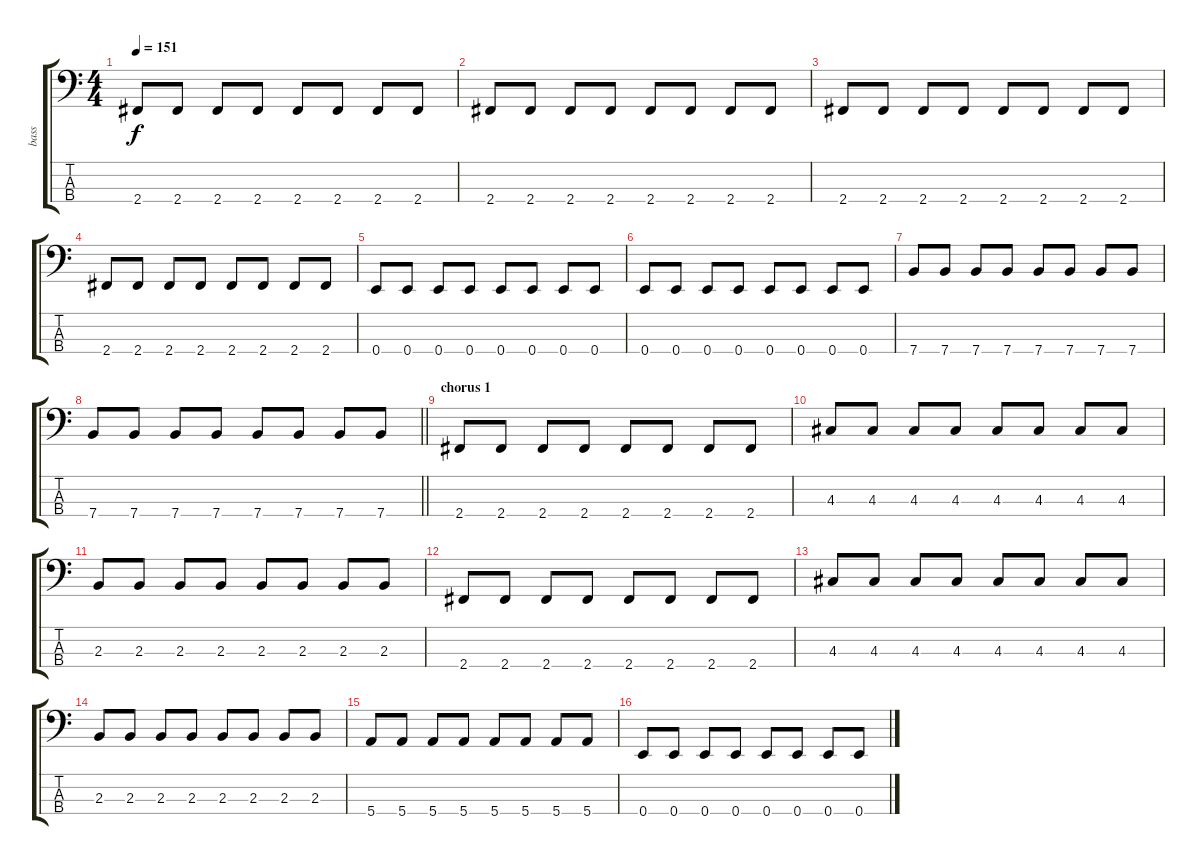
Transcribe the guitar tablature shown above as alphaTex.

\track ("bass" "bass") {instrument electricbassfinger}
\staff {score tabs}
\tuning (G2 D2 A1 E1) {hide}
\ts (4 4)
\tempo 151
\clef f4
\ks c
2.4.8{dy f} 2.4.8 2.4.8 2.4.8 2.4.8 2.4.8 2.4.8 2.4.8 |
2.4.8 2.4.8 2.4.8 2.4.8 2.4.8 2.4.8 2.4.8 2.4.8 |
2.4.8 2.4.8 2.4.8 2.4.8 2.4.8 2.4.8 2.4.8 2.4.8 |
2.4.8 2.4.8 2.4.8 2.4.8 2.4.8 2.4.8 2.4.8 2.4.8 |
0.4.8 0.4.8 0.4.8 0.4.8 0.4.8 0.4.8 0.4.8 0.4.8 |
0.4.8 0.4.8 0.4.8 0.4.8 0.4.8 0.4.8 0.4.8 0.4.8 |
7.4.8 7.4.8 7.4.8 7.4.8 7.4.8 7.4.8 7.4.8 7.4.8 |
\barLineRight lightlight
7.4.8 7.4.8 7.4.8 7.4.8 7.4.8 7.4.8 7.4.8 7.4.8 |
\section ("" "chorus 1")
2.4.8 2.4.8 2.4.8 2.4.8 2.4.8 2.4.8 2.4.8 2.4.8 |
4.3.8 4.3.8 4.3.8 4.3.8 4.3.8 4.3.8 4.3.8 4.3.8 |
2.3.8 2.3.8 2.3.8 2.3.8 2.3.8 2.3.8 2.3.8 2.3.8 |
2.4.8 2.4.8 2.4.8 2.4.8 2.4.8 2.4.8 2.4.8 2.4.8 |
4.3.8 4.3.8 4.3.8 4.3.8 4.3.8 4.3.8 4.3.8 4.3.8 |
2.3.8 2.3.8 2.3.8 2.3.8 2.3.8 2.3.8 2.3.8 2.3.8 |
5.4.8 5.4.8 5.4.8 5.4.8 5.4.8 5.4.8 5.4.8 5.4.8 |
0.4.8 0.4.8 0.4.8 0.4.8 0.4.8 0.4.8 0.4.8 0.4.8
